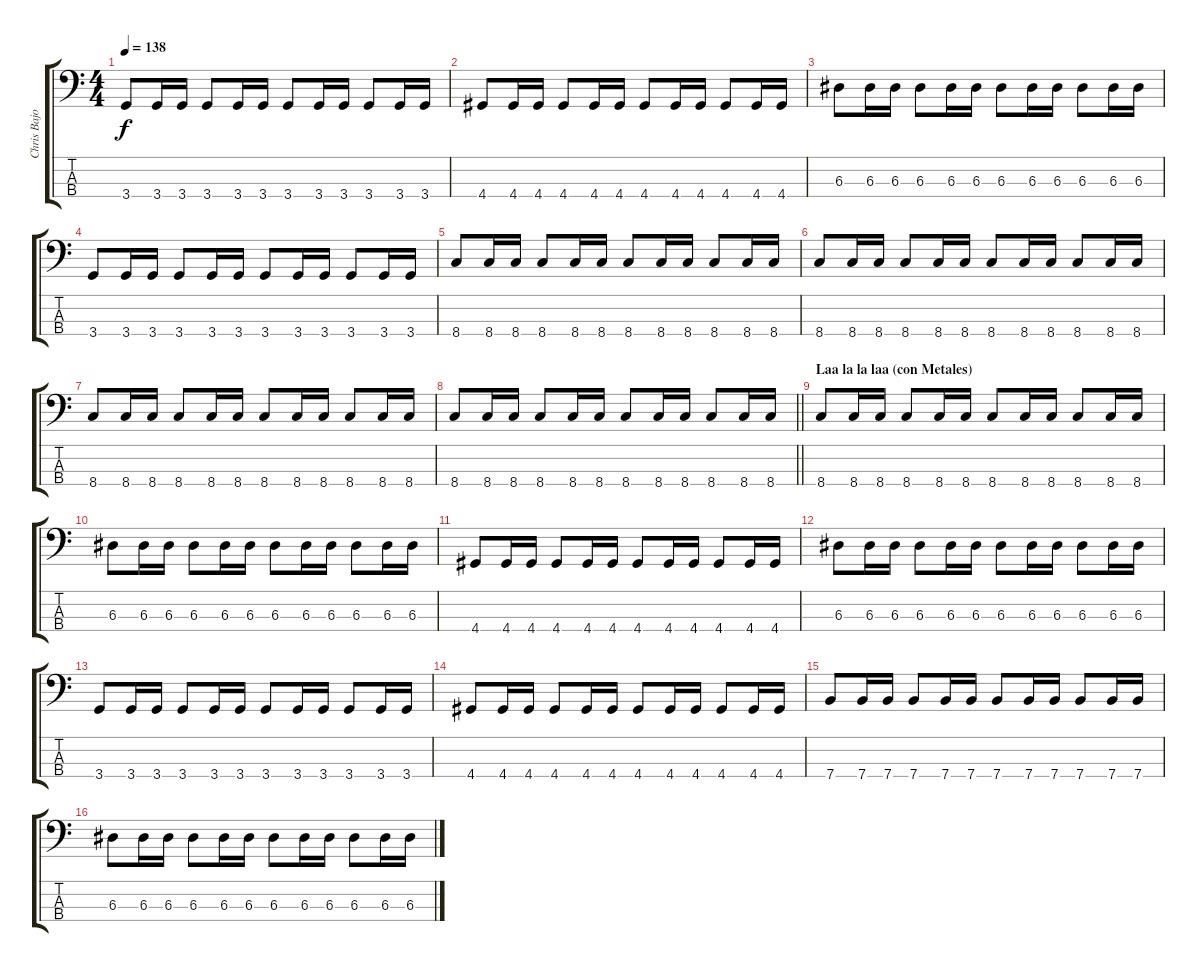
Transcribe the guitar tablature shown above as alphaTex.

\track ("Chris Bajo" "Chris Bajo") {instrument electricbasspick}
\staff {score tabs}
\tuning (G2 D2 A1 E1) {hide}
\ts (4 4)
\tempo 138
\clef f4
\ks c
3.4.8{dy f} 3.4.16 3.4.16 3.4.8 3.4.16 3.4.16 3.4.8 3.4.16 3.4.16 3.4.8 3.4.16 3.4.16 |
4.4.8 4.4.16 4.4.16 4.4.8 4.4.16 4.4.16 4.4.8 4.4.16 4.4.16 4.4.8 4.4.16 4.4.16 |
6.3.8 6.3.16 6.3.16 6.3.8 6.3.16 6.3.16 6.3.8 6.3.16 6.3.16 6.3.8 6.3.16 6.3.16 |
3.4.8 3.4.16 3.4.16 3.4.8 3.4.16 3.4.16 3.4.8 3.4.16 3.4.16 3.4.8 3.4.16 3.4.16 |
8.4.8 8.4.16 8.4.16 8.4.8 8.4.16 8.4.16 8.4.8 8.4.16 8.4.16 8.4.8 8.4.16 8.4.16 |
8.4.8 8.4.16 8.4.16 8.4.8 8.4.16 8.4.16 8.4.8 8.4.16 8.4.16 8.4.8 8.4.16 8.4.16 |
8.4.8 8.4.16 8.4.16 8.4.8 8.4.16 8.4.16 8.4.8 8.4.16 8.4.16 8.4.8 8.4.16 8.4.16 |
\barLineRight lightlight
8.4.8 8.4.16 8.4.16 8.4.8 8.4.16 8.4.16 8.4.8 8.4.16 8.4.16 8.4.8 8.4.16 8.4.16 |
\section ("" "Laa la la laa (con Metales)")
8.4.8 8.4.16 8.4.16 8.4.8 8.4.16 8.4.16 8.4.8 8.4.16 8.4.16 8.4.8 8.4.16 8.4.16 |
6.3.8 6.3.16 6.3.16 6.3.8 6.3.16 6.3.16 6.3.8 6.3.16 6.3.16 6.3.8 6.3.16 6.3.16 |
4.4.8 4.4.16 4.4.16 4.4.8 4.4.16 4.4.16 4.4.8 4.4.16 4.4.16 4.4.8 4.4.16 4.4.16 |
6.3.8 6.3.16 6.3.16 6.3.8 6.3.16 6.3.16 6.3.8 6.3.16 6.3.16 6.3.8 6.3.16 6.3.16 |
3.4.8 3.4.16 3.4.16 3.4.8 3.4.16 3.4.16 3.4.8 3.4.16 3.4.16 3.4.8 3.4.16 3.4.16 |
4.4.8 4.4.16 4.4.16 4.4.8 4.4.16 4.4.16 4.4.8 4.4.16 4.4.16 4.4.8 4.4.16 4.4.16 |
7.4.8 7.4.16 7.4.16 7.4.8 7.4.16 7.4.16 7.4.8 7.4.16 7.4.16 7.4.8 7.4.16 7.4.16 |
6.3.8 6.3.16 6.3.16 6.3.8 6.3.16 6.3.16 6.3.8 6.3.16 6.3.16 6.3.8 6.3.16 6.3.16
